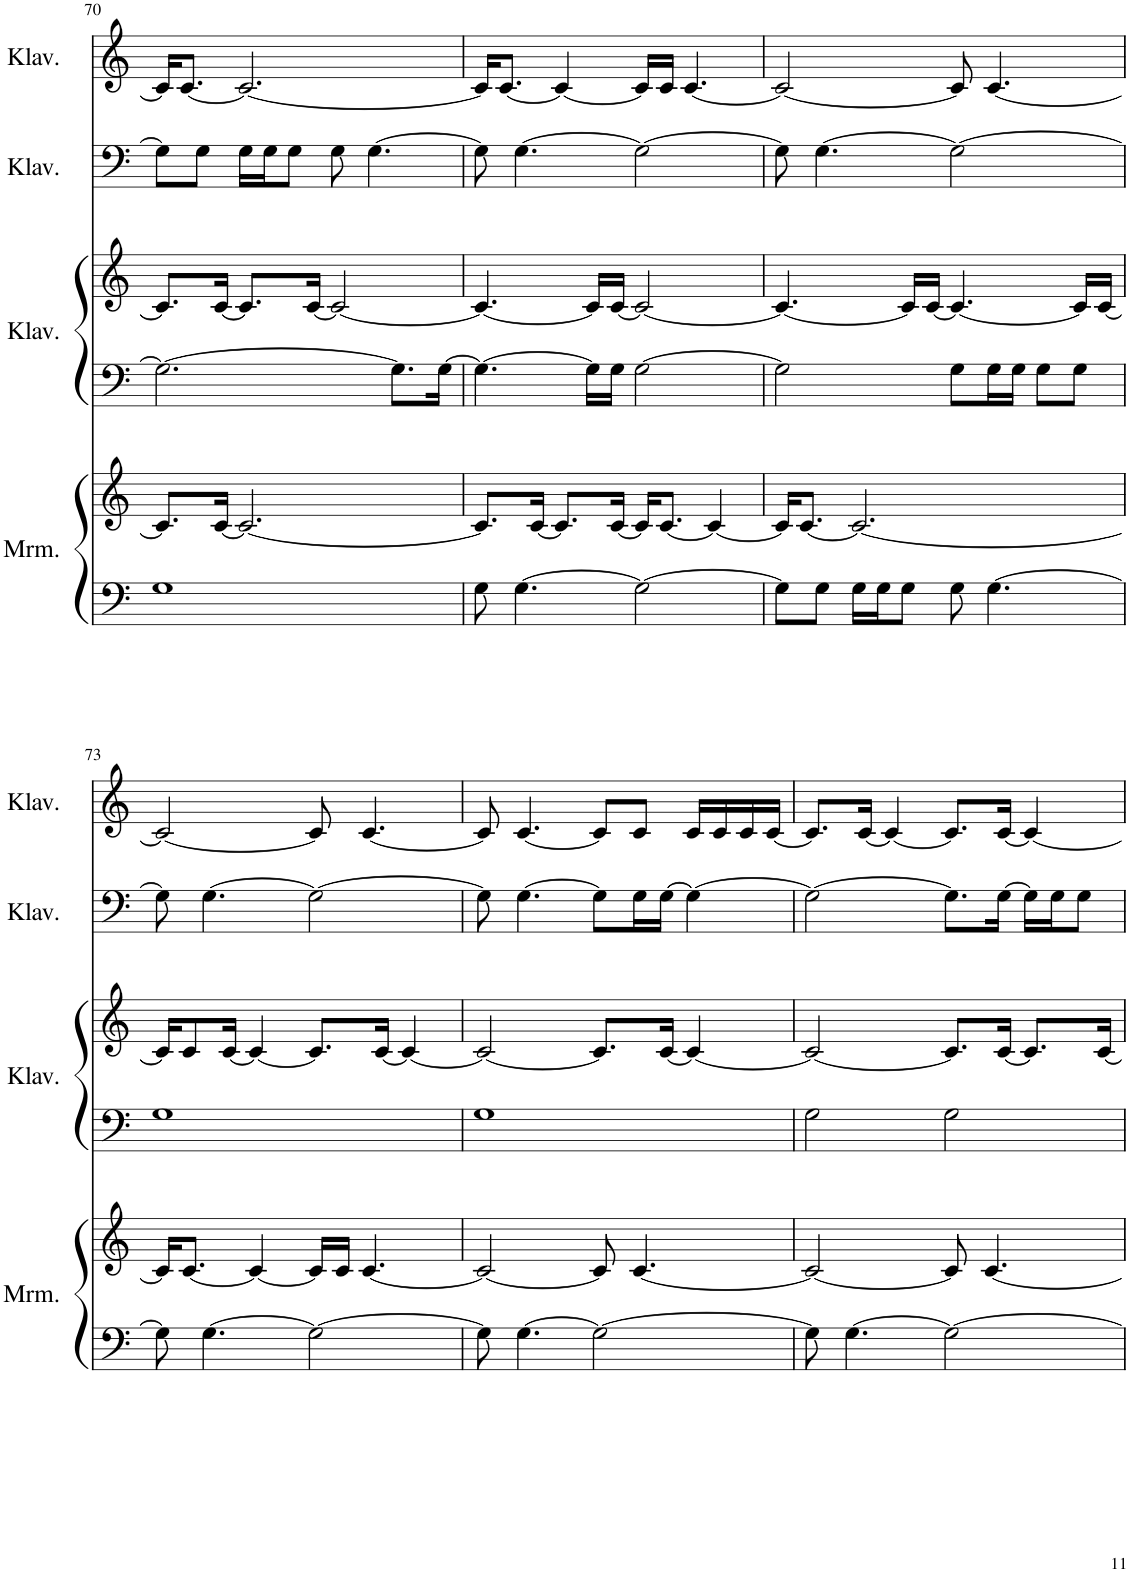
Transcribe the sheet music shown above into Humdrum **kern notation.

**kern	**kern	**kern	**kern	**kern	**kern
*part4	*part4	*part3	*part3	*part2	*part1
*staff6	*staff5	*staff4	*staff3	*staff2	*staff1
*I"Marimba	*	*I"Klavier	*	*I"Klavier	*I"Klavier
*I'Mrm.	*	*I'Klav.	*	*I'Klav.	*I'Klav.
!!LO:PB:g=z
*clefF4	*clefG2	*clefF4	*clefG2	*clefF4	*clefG2
*k[]	*k[]	*k[]	*k[]	*k[]	*k[]
*M4/4	*M4/4	*M4/4	*M4/4	*M4/4	*M4/4
=70	=70	=70	=70	=70	=70
1G	8.c/L]	2.G\_	8.c/L]	8G\L]	16c/KL]
.	.	.	.	.	[8.c/J
.	.	.	.	8G\J	.
.	[16c/Jk	.	[16c/Jk	.	.
.	2.c/_	.	8.c/L]	16G\LL	2.c/_
.	.	.	.	16G\J	.
.	.	.	.	8G\J	.
.	.	.	[16c/Jk	.	.
.	.	.	2c/_	8G\	.
.	.	.	.	[4.G\	.
.	.	8.G\L]	.	.	.
.	.	[16G\Jk	.	.	.
=71	=71	=71	=71	=71	=71
8G\	8.c/L]	4.G\_	4.c/_	8G\]	16c/KL]
.	.	.	.	.	[8.c/J
[4.G\	.	.	.	[4.G\	.
.	[16c/Jk	.	.	.	.
.	8.c/L]	.	.	.	4c/_
.	.	16G\LL]	16c/LL]	.	.
.	[16c/Jk	16G\JJ	[16c/JJ	.	.
2G\_	16c/KL]	[2G\	2c/_	2G\_	16c/LL]
.	[8.c/J	.	.	.	16c/JJ
.	.	.	.	.	[4.c/
.	4c/_	.	.	.	.
=72	=72	=72	=72	=72	=72
8G\L]	16c/KL]	2G\]	4.c/_	8G\]	2c/_
.	[8.c/J	.	.	.	.
8G\J	.	.	.	[4.G\	.
16G\LL	2.c/_	.	.	.	.
16G\J	.	.	.	.	.
8G\J	.	.	16c/LL]	.	.
.	.	.	[16c/JJ	.	.
8G\	.	8G\L	4.c/_	2G\_	8c/]
[4.G\	.	16G\L	.	.	[4.c/
.	.	16G\JJ	.	.	.
.	.	8G\L	.	.	.
.	.	8G\J	16c/LL]	.	.
.	.	.	[16c/JJ	.	.
!!LO:LB:g=z
=73	=73	=73	=73	=73	=73
8G\]	16c/KL]	1G	16c/KL]	8G\]	2c/_
.	[8.c/J	.	8c/	.	.
[4.G\	.	.	.	[4.G\	.
.	.	.	[16c/Jk	.	.
.	4c/_	.	4c/_	.	.
2G\_	16c/LL]	.	8.c/L]	2G\_	8c/]
.	16c/JJ	.	.	.	.
.	[4.c/	.	.	.	[4.c/
.	.	.	[16c/Jk	.	.
.	.	.	4c/_	.	.
=74	=74	=74	=74	=74	=74
8G\]	2c/_	1G	2c/_	8G\]	8c/]
[4.G\	.	.	.	[4.G\	[4.c/
2G\_	8c/]	.	8.c/L]	8G\L]	8c/L]
.	[4.c/	.	.	16G\L	8c/J
.	.	.	[16c/Jk	[16G\JJ	.
.	.	.	4c/_	4G\_	16c/LL
.	.	.	.	.	16c/
.	.	.	.	.	16c/
.	.	.	.	.	[16c/JJ
=75	=75	=75	=75	=75	=75
8G\]	2c/_	2G\	2c/_	2G\_	8.c/L]
[4.G\	.	.	.	.	.
.	.	.	.	.	[16c/Jk
.	.	.	.	.	4c/_
2G\_	8c/]	2G\	8.c/L]	8.G\L]	8.c/L]
.	[4.c/	.	.	.	.
.	.	.	[16c/Jk	[16G\Jk	[16c/Jk
.	.	.	8.c/L]	16G\LL]	4c/_
.	.	.	.	16G\J	.
.	.	.	.	8G\J	.
.	.	.	[16c/Jk	.	.
=	=	=	=	=	=
*-	*-	*-	*-	*-	*-
